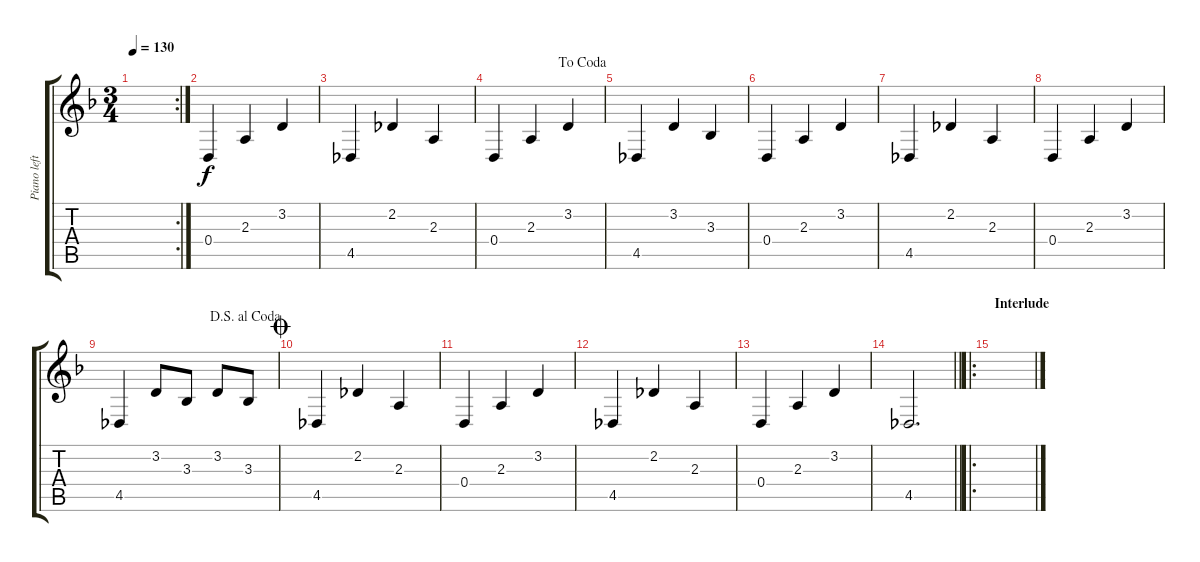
\track ("Piano left (Sirkku)" "Piano left") {instrument acousticgrandpiano}
\staff {score tabs}
\tuning (E4 B3 G3 D3 A2 E2) {hide}
\rc 2
\ts (3 4)
\tempo 130
\clef g2
\ks dminor
|
0.4.4 2.3.4 3.2.4 |
4.5.4 2.2.4 2.3.4 |
\jump dacoda
0.4.4 2.3.4 3.2.4 |
4.5.4 3.2.4 3.3.4 |
0.4.4 2.3.4 3.2.4 |
4.5.4 2.2.4 2.3.4 |
0.4.4 2.3.4 3.2.4 |
\jump dalsegnoalcoda
4.5.4 3.2.8 3.3.8 3.2.8 3.3.8 |
\jump coda
4.5.4 2.2.4 2.3.4 |
0.4.4 2.3.4 3.2.4 |
4.5.4 2.2.4 2.3.4 |
0.4.4 2.3.4 3.2.4 |
\barLineRight lightlight
4.5.2{d} |
\ro
\section ("" "Interlude")
